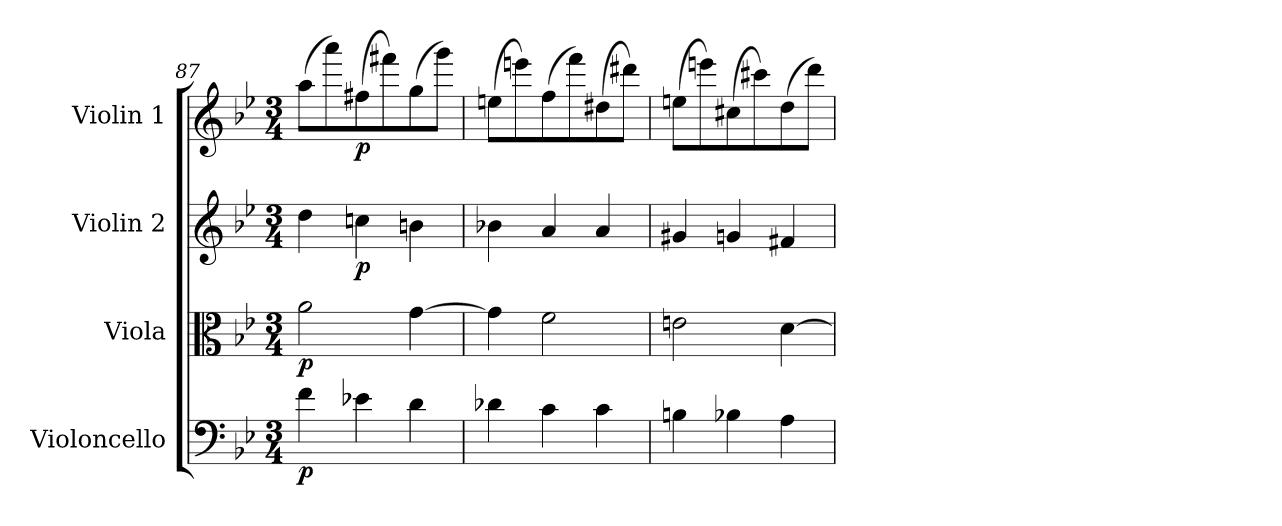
**kern	**dynam	**kern	**dynam	**kern	**dynam	**kern	**dynam
*part4	*part4	*part3	*part3	*part2	*part2	*part1	*part1
*staff4	*staff4	*staff3	*staff3	*staff2	*staff2	*staff1	*staff1
*I"Violoncello	*	*I"Viola	*	*I"Violin 2	*	*I"Violin 1	*
*I'Vc	*	*I'Vla	*	*I'Vln	*	*I'Vln	*
!!LO:LB:g=z
*clefF4	*	*clefC3	*	*clefG2	*	*clefG2	*
*k[b-e-]	*	*k[b-e-]	*	*k[b-e-]	*	*k[b-e-]	*
*M3/4	*	*M3/4	*	*M3/4	*	*M3/4	*
=87	=87	=87	=87	=87	=87	=87	=87
!	!LO:DY:b	!	!LO:DY:b	!	!	!	!
4f\	p	2a\	p	4dd\	.	(8aa\L	.
.	.	.	.	.	.	8aaa\)	.
!	!	!	!	!	!LO:DY:b	!	!LO:DY:b
4e-X\	.	.	.	4ccn\	p	(8ff#X\	p
.	.	.	.	.	.	8fff#X\)	.
4d\	.	[>4g\	.	4bn\	.	(8gg\	.
.	.	.	.	.	.	8ggg\J)	.
=88	=88	=88	=88	=88	=88	=88	=88
4d-X\	.	4g\]	.	4b-X\	.	(8een\L	.
.	.	.	.	.	.	8eeen\)	.
4c\	.	2f\	.	4a/	.	(8ff\	.
.	.	.	.	.	.	8fff\)	.
4c\	.	.	.	4a/	.	(8dd#X\	.
.	.	.	.	.	.	8ddd#X\J)	.
=89	=89	=89	=89	=89	=89	=89	=89
4Bn\	.	2en\	.	4g#X/	.	(8een\L	.
.	.	.	.	.	.	8eeen\)	.
4B-X\	.	.	.	4gn/	.	(8cc#X\	.
.	.	.	.	.	.	8ccc#X\)	.
4A\	.	[>4d\	.	4f#X/	.	(8dd\	.
.	.	.	.	.	.	8ddd\J)	.
=	=	=	=	=	=	=	=
*-	*-	*-	*-	*-	*-	*-	*-
